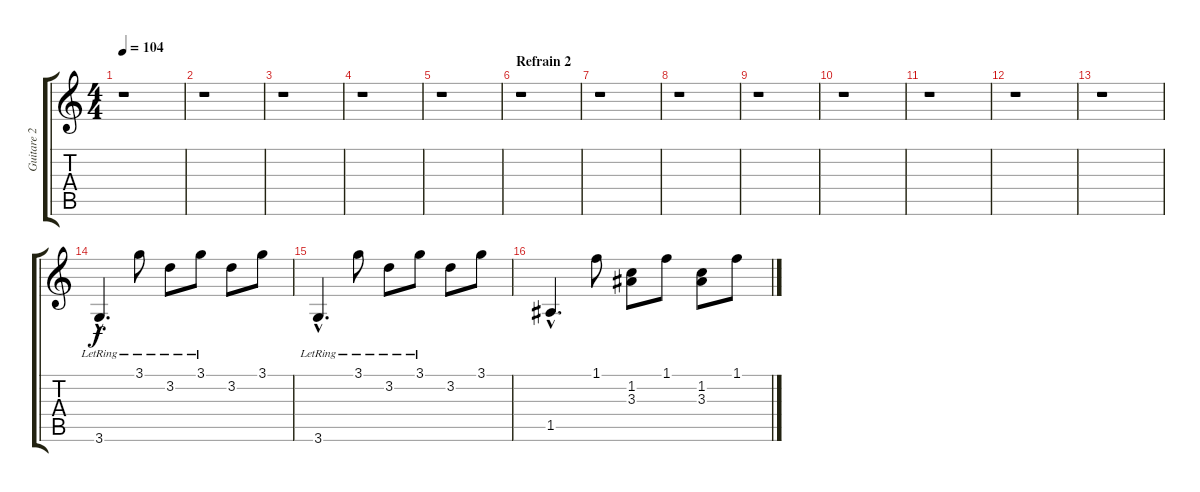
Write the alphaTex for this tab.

\track ("Guitare 2" "Guitare 2") {instrument electricguitarclean}
\staff {score tabs}
\tuning (E4 B3 G3 D3 A2 E2) {hide}
\ts (4 4)
\tempo 104
\clef g2
\ks c
r.1{dy f} |
r.1 |
r.1 |
r.1 |
r.1 |
\section ("" "Refrain 2")
r.1 |
r.1 |
r.1 |
r.1 |
r.1 |
r.1 |
r.1 |
r.1 |
3.6{hac lr}.4{d} 3.1{lr}.8 3.2{lr}.8 3.1{lr}.8 3.2.8 3.1.8 |
3.6{hac lr}.4{d} 3.1{lr}.8 3.2{lr}.8 3.1{lr}.8 3.2.8 3.1.8 |
1.5{hac}.4{d} 1.1.8 (1.2 3.3).8 1.1.8 (1.2 3.3).8 1.1.8
